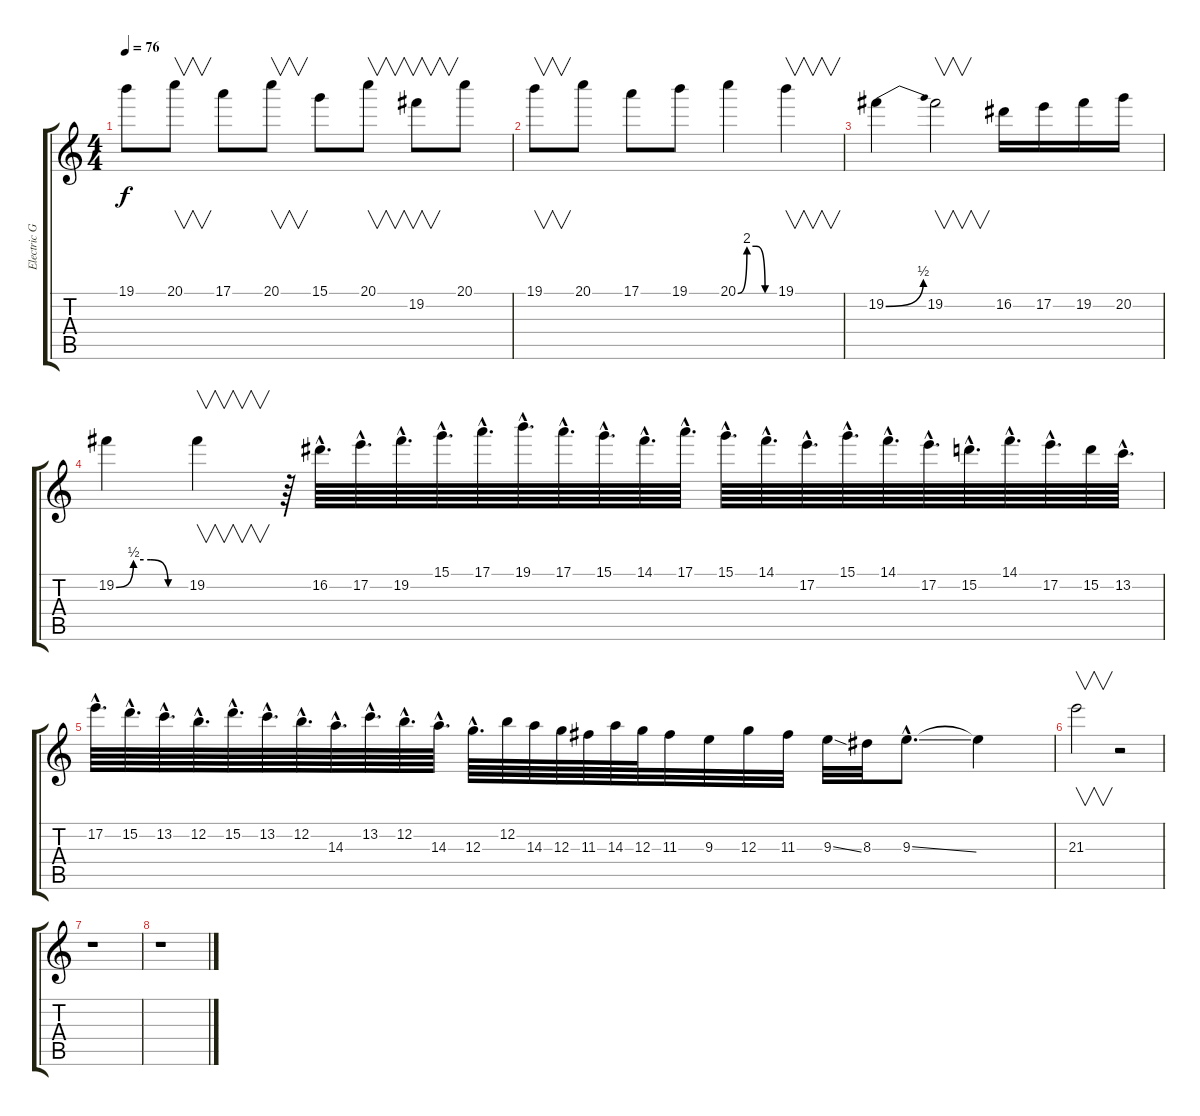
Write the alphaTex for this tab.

\track ("Electric Guitar 1" "Electric G") {instrument distortionguitar}
\staff {score tabs}
\tuning (E4 B3 G3 D3 A2 E2) {hide}
\ts (4 4)
\tempo 76
\clef g2
\ks c
19.1.8{dy f} 20.1.8{v} 17.1.8 20.1.8{v} 15.1.8 20.1.8{v} 19.2.8{v} 20.1.8 |
19.1.8{v} 20.1.8 17.1.8 19.1.8 20.1{be (custom 0 0 15 8 30 8 45 0 60 0)}.4 19.1.4{v} |
19.2{be (bend 0 0 60 2)}.4 19.2.2{v} 16.2.16 17.2.16 19.2.16 20.2.16 |
19.2{be (custom 0 0 15 2 30 2 45 0 60 0)}.4 19.2.4{v} r.64 16.2{hac}.64{d} 17.2{hac}.64{d} 19.2{hac}.64{d} 15.1{hac}.64{d} 17.1{hac}.64{d} 19.1{hac}.64{d} 17.1{hac}.64{d} 15.1{hac}.64{d} 14.1{hac}.64{d} 17.1{hac}.64{d} 15.1{hac}.64{d} 14.1{hac}.64{d} 17.2{hac}.64{d} 15.1{hac}.64{d} 14.1{hac}.64{d} 17.2{hac}.64{d} 15.2{hac}.64{d} 14.1{hac}.64{d} 17.2{hac}.64{d} 15.2.64 13.2{hac}.64{d} |
17.2{hac}.64{d} 15.2{hac}.64{d} 13.2{hac}.64{d} 12.2{hac}.64{d} 15.2{hac}.64{d} 13.2{hac}.64{d} 12.2{hac}.64{d} 14.3{hac}.64{d} 13.2{hac}.64{d} 12.2{hac}.64{d} 14.3{hac}.64{d} 12.3{hac}.64{d} 12.2.64 14.3.64 12.3.64 11.3.64 14.3.64 12.3.64 11.3.32 9.3.32 12.3.32 11.3.32 9.3{ss}.32 8.3.32 9.3{ss hac}.8{d} 9.3{t}.4 |
21.3.2{v} r.2 |
r.1 |
r.1
